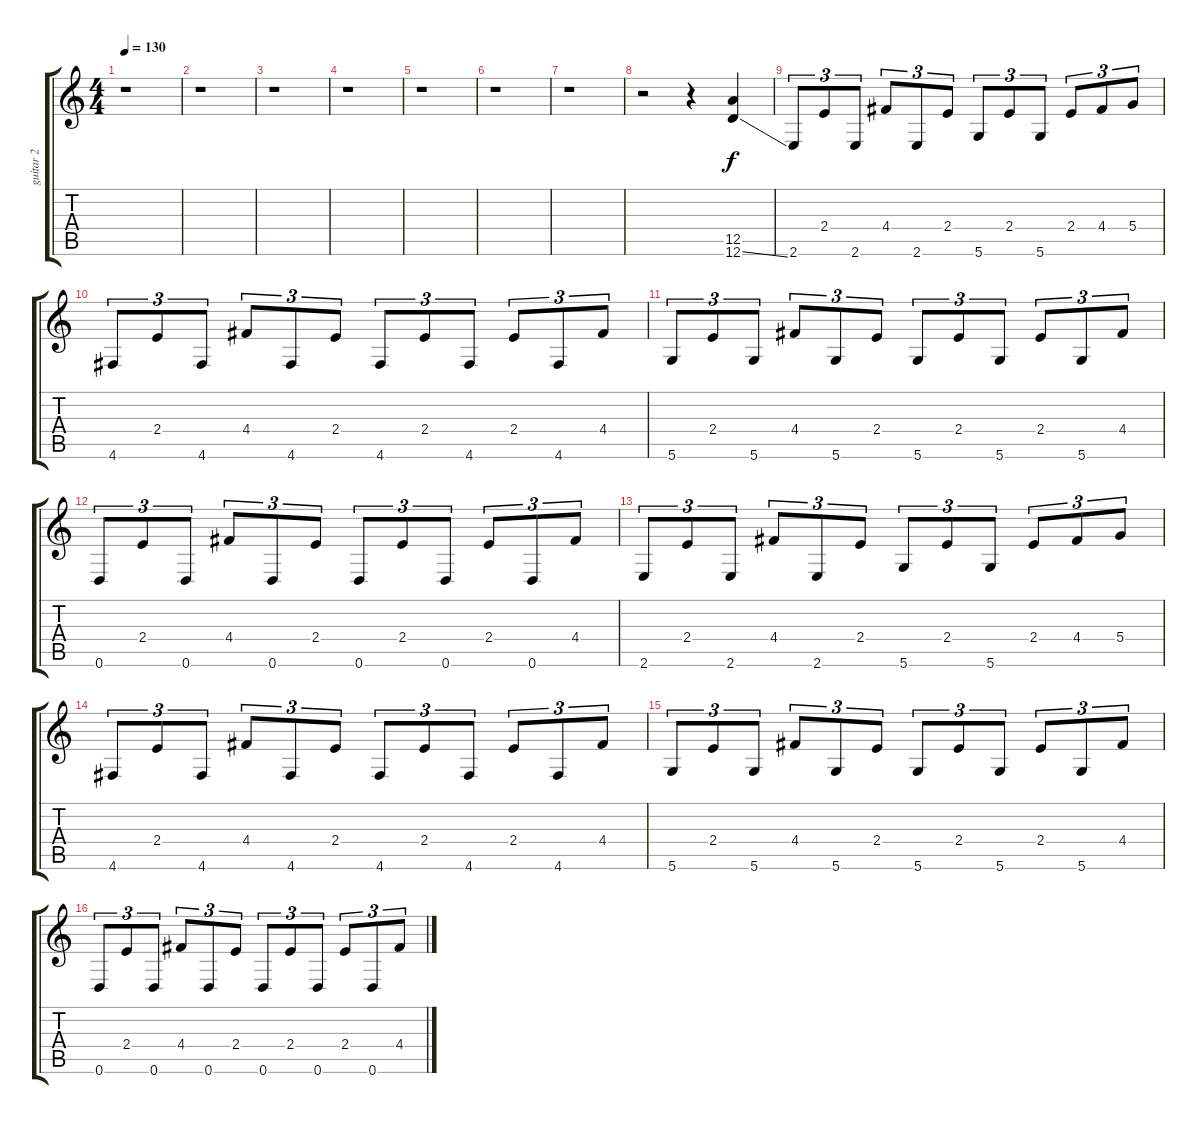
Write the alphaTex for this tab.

\track ("guitar 2" "guitar 2") {instrument overdrivenguitar}
\staff {score tabs}
\tuning (E4 B3 G3 D3 A2 D2) {hide}
\ts (4 4)
\tempo 130
\clef g2
\ks c
r.1{dy f instrument overdrivenguitar} |
r.1 |
r.1 |
r.1 |
r.1 |
r.1 |
r.1 |
r.2 r.4 (12.5 12.6{ss}).4 |
2.6.8{tu (3 2)} 2.4.8{tu (3 2)} 2.6.8{tu (3 2)} 4.4.8{tu (3 2)} 2.6.8{tu (3 2)} 2.4.8{tu (3 2)} 5.6.8{tu (3 2)} 2.4.8{tu (3 2)} 5.6.8{tu (3 2)} 2.4.8{tu (3 2)} 4.4.8{tu (3 2)} 5.4.8{tu (3 2)} |
4.6.8{tu (3 2)} 2.4.8{tu (3 2)} 4.6.8{tu (3 2)} 4.4.8{tu (3 2)} 4.6.8{tu (3 2)} 2.4.8{tu (3 2)} 4.6.8{tu (3 2)} 2.4.8{tu (3 2)} 4.6.8{tu (3 2)} 2.4.8{tu (3 2)} 4.6.8{tu (3 2)} 4.4.8{tu (3 2)} |
5.6.8{tu (3 2)} 2.4.8{tu (3 2)} 5.6.8{tu (3 2)} 4.4.8{tu (3 2)} 5.6.8{tu (3 2)} 2.4.8{tu (3 2)} 5.6.8{tu (3 2)} 2.4.8{tu (3 2)} 5.6.8{tu (3 2)} 2.4.8{tu (3 2)} 5.6.8{tu (3 2)} 4.4.8{tu (3 2)} |
0.6.8{tu (3 2)} 2.4.8{tu (3 2)} 0.6.8{tu (3 2)} 4.4.8{tu (3 2)} 0.6.8{tu (3 2)} 2.4.8{tu (3 2)} 0.6.8{tu (3 2)} 2.4.8{tu (3 2)} 0.6.8{tu (3 2)} 2.4.8{tu (3 2)} 0.6.8{tu (3 2)} 4.4.8{tu (3 2)} |
2.6.8{tu (3 2)} 2.4.8{tu (3 2)} 2.6.8{tu (3 2)} 4.4.8{tu (3 2)} 2.6.8{tu (3 2)} 2.4.8{tu (3 2)} 5.6.8{tu (3 2)} 2.4.8{tu (3 2)} 5.6.8{tu (3 2)} 2.4.8{tu (3 2)} 4.4.8{tu (3 2)} 5.4.8{tu (3 2)} |
4.6.8{tu (3 2)} 2.4.8{tu (3 2)} 4.6.8{tu (3 2)} 4.4.8{tu (3 2)} 4.6.8{tu (3 2)} 2.4.8{tu (3 2)} 4.6.8{tu (3 2)} 2.4.8{tu (3 2)} 4.6.8{tu (3 2)} 2.4.8{tu (3 2)} 4.6.8{tu (3 2)} 4.4.8{tu (3 2)} |
5.6.8{tu (3 2)} 2.4.8{tu (3 2)} 5.6.8{tu (3 2)} 4.4.8{tu (3 2)} 5.6.8{tu (3 2)} 2.4.8{tu (3 2)} 5.6.8{tu (3 2)} 2.4.8{tu (3 2)} 5.6.8{tu (3 2)} 2.4.8{tu (3 2)} 5.6.8{tu (3 2)} 4.4.8{tu (3 2)} |
0.6.8{tu (3 2)} 2.4.8{tu (3 2)} 0.6.8{tu (3 2)} 4.4.8{tu (3 2)} 0.6.8{tu (3 2)} 2.4.8{tu (3 2)} 0.6.8{tu (3 2)} 2.4.8{tu (3 2)} 0.6.8{tu (3 2)} 2.4.8{tu (3 2)} 0.6.8{tu (3 2)} 4.4.8{tu (3 2)}
